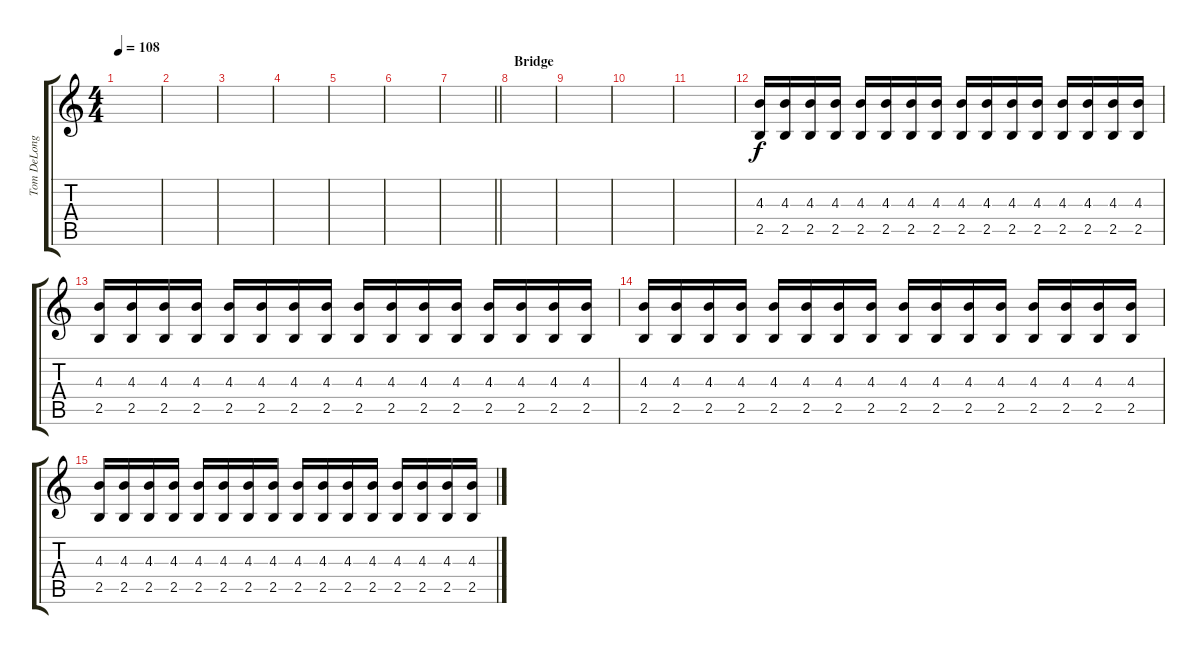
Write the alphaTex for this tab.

\track ("Tom DeLonge (Standard 2)" "Tom DeLong") {instrument distortionguitar}
\staff {score tabs}
\tuning (E4 B3 G3 D3 A2 E2) {hide}
\ts (4 4)
\tempo 108
\clef g2
\ks c
|
|
|
|
|
|
\barLineRight lightlight
|
\section ("" "Bridge")
|
|
|
|
(4.3 2.5).16 (4.3 2.5).16 (4.3 2.5).16 (4.3 2.5).16 (4.3 2.5).16 (4.3 2.5).16 (4.3 2.5).16 (4.3 2.5).16 (4.3 2.5).16 (4.3 2.5).16 (4.3 2.5).16 (4.3 2.5).16 (4.3 2.5).16 (4.3 2.5).16 (4.3 2.5).16 (4.3 2.5).16 |
(4.3 2.5).16 (4.3 2.5).16 (4.3 2.5).16 (4.3 2.5).16 (4.3 2.5).16 (4.3 2.5).16 (4.3 2.5).16 (4.3 2.5).16 (4.3 2.5).16 (4.3 2.5).16 (4.3 2.5).16 (4.3 2.5).16 (4.3 2.5).16 (4.3 2.5).16 (4.3 2.5).16 (4.3 2.5).16 |
(4.3 2.5).16 (4.3 2.5).16 (4.3 2.5).16 (4.3 2.5).16 (4.3 2.5).16 (4.3 2.5).16 (4.3 2.5).16 (4.3 2.5).16 (4.3 2.5).16 (4.3 2.5).16 (4.3 2.5).16 (4.3 2.5).16 (4.3 2.5).16 (4.3 2.5).16 (4.3 2.5).16 (4.3 2.5).16 |
(4.3 2.5).16 (4.3 2.5).16 (4.3 2.5).16 (4.3 2.5).16 (4.3 2.5).16 (4.3 2.5).16 (4.3 2.5).16 (4.3 2.5).16 (4.3 2.5).16 (4.3 2.5).16 (4.3 2.5).16 (4.3 2.5).16 (4.3 2.5).16 (4.3 2.5).16 (4.3 2.5).16 (4.3 2.5).16
